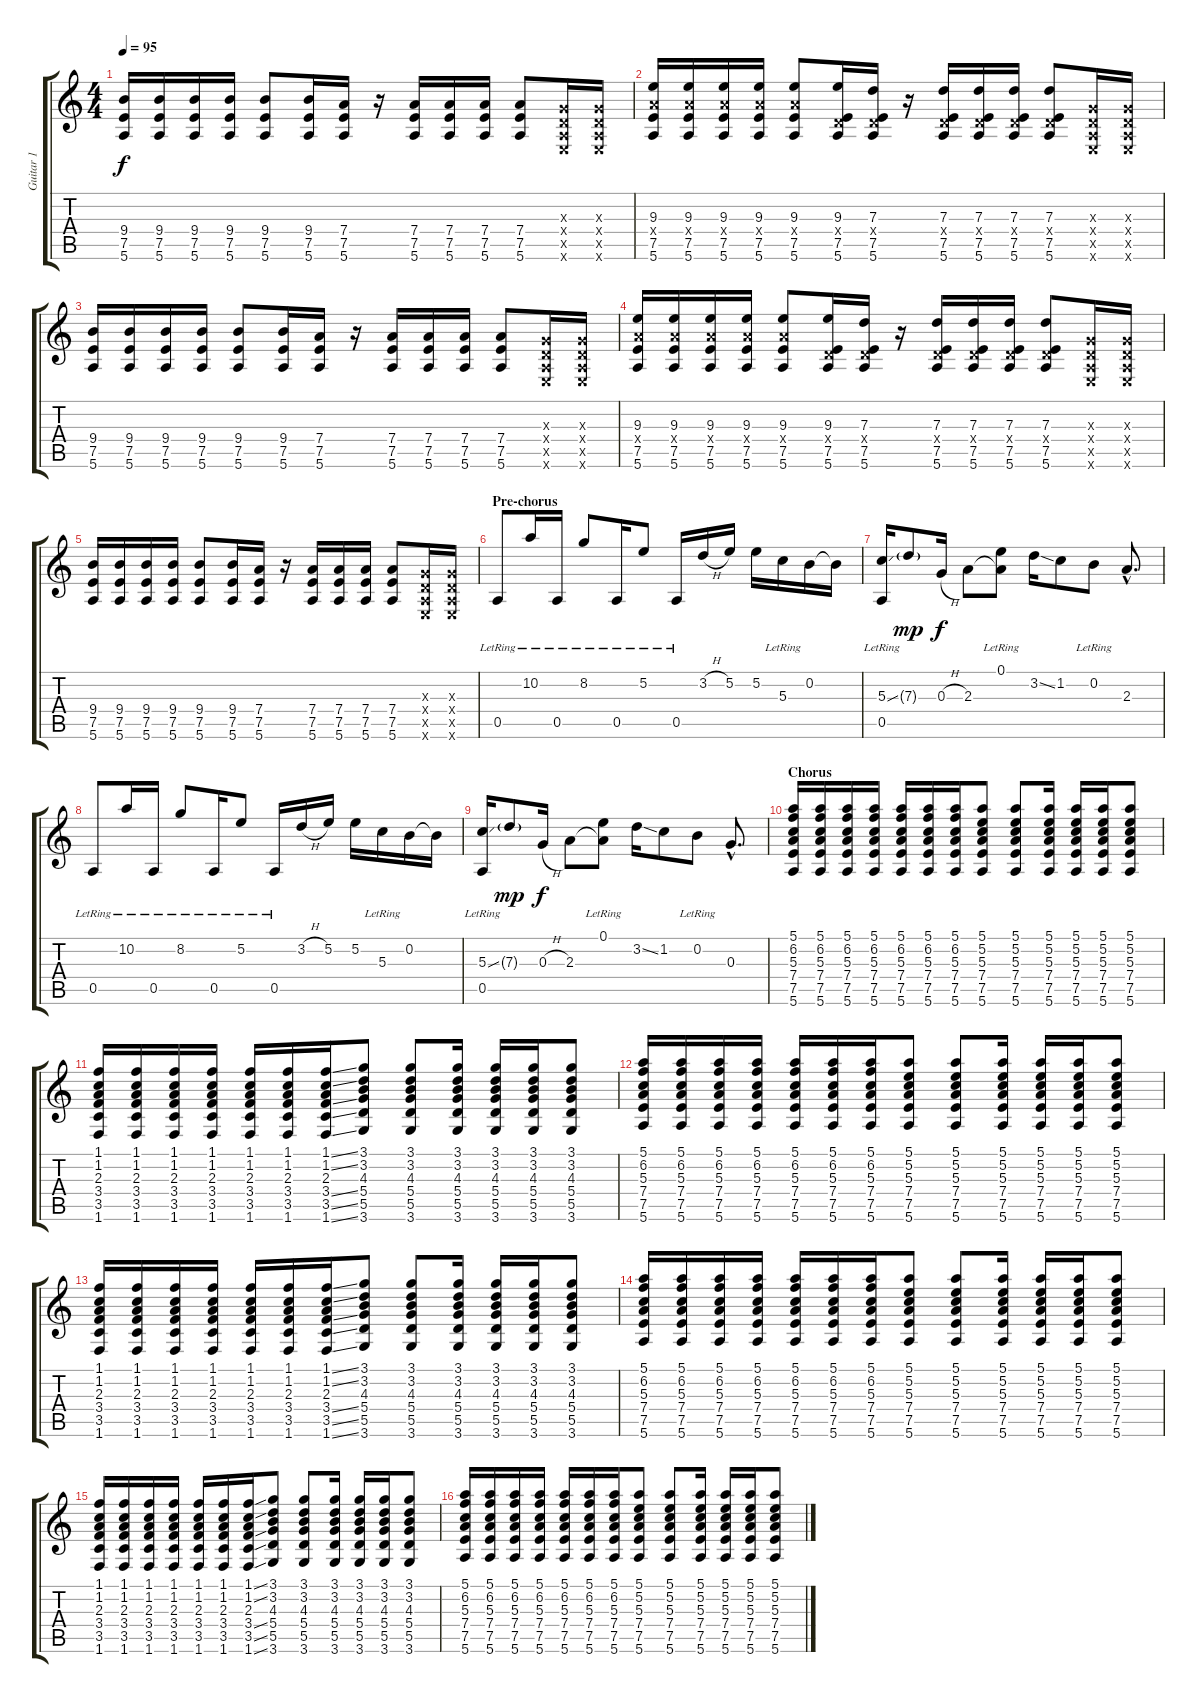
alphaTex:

\track ("Guitar 1" "Guitar 1") {instrument acousticguitarsteel}
\staff {score tabs}
\tuning (E4 B3 G3 D3 A2 E2) {hide}
\ts (4 4)
\tempo 95
\clef g2
\ks c
(9.4 7.5 5.6).16{dy f} (9.4 7.5 5.6).16 (9.4 7.5 5.6).16 (9.4 7.5 5.6).16 (9.4 7.5 5.6).8 (9.4 7.5 5.6).16 (7.4 7.5 5.6).16 r.16 (7.4 7.5 5.6).16 (7.4 7.5 5.6).16 (7.4 7.5 5.6).16 (7.4 7.5 5.6).8 (0.3{x} 0.4{x} 0.5{x} 0.6{x}).16 (0.3{x} 0.4{x} 0.5{x} 0.6{x}).16 |
(9.3 7.4{x} 7.5 5.6).16 (9.3 7.4{x} 7.5 5.6).16 (9.3 7.4{x} 7.5 5.6).16 (9.3 7.4{x} 7.5 5.6).16 (9.3 7.4{x} 7.5 5.6).8 (9.3 0.4{x} 7.5 5.6).16 (7.3 0.4{x} 7.5 5.6).16 r.16 (7.3 0.4{x} 7.5 5.6).16 (7.3 0.4{x} 7.5 5.6).16 (7.3 0.4{x} 7.5 5.6).16 (7.3 0.4{x} 7.5 5.6).8 (0.3{x} 0.4{x} 0.5{x} 0.6{x}).16 (0.3{x} 0.4{x} 0.5{x} 0.6{x}).16 |
(9.4 7.5 5.6).16 (9.4 7.5 5.6).16 (9.4 7.5 5.6).16 (9.4 7.5 5.6).16 (9.4 7.5 5.6).8 (9.4 7.5 5.6).16 (7.4 7.5 5.6).16 r.16 (7.4 7.5 5.6).16 (7.4 7.5 5.6).16 (7.4 7.5 5.6).16 (7.4 7.5 5.6).8 (0.3{x} 0.4{x} 0.5{x} 0.6{x}).16 (0.3{x} 0.4{x} 0.5{x} 0.6{x}).16 |
(9.3 7.4{x} 7.5 5.6).16 (9.3 7.4{x} 7.5 5.6).16 (9.3 7.4{x} 7.5 5.6).16 (9.3 7.4{x} 7.5 5.6).16 (9.3 7.4{x} 7.5 5.6).8 (9.3 0.4{x} 7.5 5.6).16 (7.3 0.4{x} 7.5 5.6).16 r.16 (7.3 0.4{x} 7.5 5.6).16 (7.3 0.4{x} 7.5 5.6).16 (7.3 0.4{x} 7.5 5.6).16 (7.3 0.4{x} 7.5 5.6).8 (0.3{x} 0.4{x} 0.5{x} 0.6{x}).16 (0.3{x} 0.4{x} 0.5{x} 0.6{x}).16 |
(9.4 7.5 5.6).16 (9.4 7.5 5.6).16 (9.4 7.5 5.6).16 (9.4 7.5 5.6).16 (9.4 7.5 5.6).8 (9.4 7.5 5.6).16 (7.4 7.5 5.6).16 r.16 (7.4 7.5 5.6).16 (7.4 7.5 5.6).16 (7.4 7.5 5.6).16 (7.4 7.5 5.6).8 (0.3{x} 0.4{x} 0.5{x} 0.6{x}).16 (0.3{x} 0.4{x} 0.5{x} 0.6{x}).16 |
\section ("" "Pre-chorus")
0.5{lr}.8{volume 16} 10.2{lr}.16 0.5{lr}.16 8.2{lr}.8 0.5{lr}.16 5.2{lr}.8 0.5{lr}.16 3.2{h}.16 5.2.16 5.2.16 5.3{lr}.16 0.2.16 0.2{t}.16 |
(5.3{ss} 0.5{lr}).16 7.3{g}.8{dy mp} 0.3{h}.16{dy f} 2.3.8 (0.1{lr} 2.3{t}).8 3.2{ss}.16 1.2.8 0.2{lr}.8 2.3{hac}.8{d} |
0.5{lr}.8 10.2{lr}.16 0.5{lr}.16 8.2{lr}.8 0.5{lr}.16 5.2{lr}.8 0.5{lr}.16 3.2{h}.16 5.2.16 5.2.16 5.3{lr}.16 0.2.16 0.2{t}.16 |
(5.3{ss} 0.5{lr}).16 7.3{g}.8{dy mp} 0.3{h}.16{dy f} 2.3.8 (0.1{lr} 2.3{t}).8 3.2{ss}.16 1.2.8 0.2{lr}.8 0.3{hac}.8{d} |
\section ("" "Chorus")
(5.1 6.2 5.3 7.4 7.5 5.6).16{volume 13} (5.1 6.2 5.3 7.4 7.5 5.6).16 (5.1 6.2 5.3 7.4 7.5 5.6).16 (5.1 6.2 5.3 7.4 7.5 5.6).16 (5.1 6.2 5.3 7.4 7.5 5.6).16 (5.1 6.2 5.3 7.4 7.5 5.6).16 (5.1 6.2 5.3 7.4 7.5 5.6).16 (5.1 5.2 5.3 7.4 7.5 5.6).8 (5.1 5.2 5.3 7.4 7.5 5.6).8 (5.1 5.2 5.3 7.4 7.5 5.6).16 (5.1 5.2 5.3 7.4 7.5 5.6).16 (5.1 5.2 5.3 7.4 7.5 5.6).16 (5.1 5.2 5.3 7.4 7.5 5.6).8 |
(1.1 1.2 2.3 3.4 3.5 1.6).16 (1.1 1.2 2.3 3.4 3.5 1.6).16 (1.1 1.2 2.3 3.4 3.5 1.6).16 (1.1 1.2 2.3 3.4 3.5 1.6).16 (1.1 1.2 2.3 3.4 3.5 1.6).16 (1.1 1.2 2.3 3.4 3.5 1.6).16 (1.1{ss} 1.2{ss} 2.3 3.4{ss} 3.5{ss} 1.6{ss}).16 (3.1 3.2 4.3 5.4 5.5 3.6).8 (3.1 3.2 4.3 5.4 5.5 3.6).8 (3.1 3.2 4.3 5.4 5.5 3.6).16 (3.1 3.2 4.3 5.4 5.5 3.6).16 (3.1 3.2 4.3 5.4 5.5 3.6).16 (3.1 3.2 4.3 5.4 5.5 3.6).8 |
(5.1 6.2 5.3 7.4 7.5 5.6).16 (5.1 6.2 5.3 7.4 7.5 5.6).16 (5.1 6.2 5.3 7.4 7.5 5.6).16 (5.1 6.2 5.3 7.4 7.5 5.6).16 (5.1 6.2 5.3 7.4 7.5 5.6).16 (5.1 6.2 5.3 7.4 7.5 5.6).16 (5.1 6.2 5.3 7.4 7.5 5.6).16 (5.1 5.2 5.3 7.4 7.5 5.6).8 (5.1 5.2 5.3 7.4 7.5 5.6).8 (5.1 5.2 5.3 7.4 7.5 5.6).16 (5.1 5.2 5.3 7.4 7.5 5.6).16 (5.1 5.2 5.3 7.4 7.5 5.6).16 (5.1 5.2 5.3 7.4 7.5 5.6).8 |
(1.1 1.2 2.3 3.4 3.5 1.6).16 (1.1 1.2 2.3 3.4 3.5 1.6).16 (1.1 1.2 2.3 3.4 3.5 1.6).16 (1.1 1.2 2.3 3.4 3.5 1.6).16 (1.1 1.2 2.3 3.4 3.5 1.6).16 (1.1 1.2 2.3 3.4 3.5 1.6).16 (1.1{ss} 1.2{ss} 2.3 3.4{ss} 3.5{ss} 1.6{ss}).16 (3.1 3.2 4.3 5.4 5.5 3.6).8 (3.1 3.2 4.3 5.4 5.5 3.6).8 (3.1 3.2 4.3 5.4 5.5 3.6).16 (3.1 3.2 4.3 5.4 5.5 3.6).16 (3.1 3.2 4.3 5.4 5.5 3.6).16 (3.1 3.2 4.3 5.4 5.5 3.6).8 |
(5.1 6.2 5.3 7.4 7.5 5.6).16 (5.1 6.2 5.3 7.4 7.5 5.6).16 (5.1 6.2 5.3 7.4 7.5 5.6).16 (5.1 6.2 5.3 7.4 7.5 5.6).16 (5.1 6.2 5.3 7.4 7.5 5.6).16 (5.1 6.2 5.3 7.4 7.5 5.6).16 (5.1 6.2 5.3 7.4 7.5 5.6).16 (5.1 5.2 5.3 7.4 7.5 5.6).8 (5.1 5.2 5.3 7.4 7.5 5.6).8 (5.1 5.2 5.3 7.4 7.5 5.6).16 (5.1 5.2 5.3 7.4 7.5 5.6).16 (5.1 5.2 5.3 7.4 7.5 5.6).16 (5.1 5.2 5.3 7.4 7.5 5.6).8 |
(1.1 1.2 2.3 3.4 3.5 1.6).16 (1.1 1.2 2.3 3.4 3.5 1.6).16 (1.1 1.2 2.3 3.4 3.5 1.6).16 (1.1 1.2 2.3 3.4 3.5 1.6).16 (1.1 1.2 2.3 3.4 3.5 1.6).16 (1.1 1.2 2.3 3.4 3.5 1.6).16 (1.1{ss} 1.2{ss} 2.3 3.4{ss} 3.5{ss} 1.6{ss}).16 (3.1 3.2 4.3 5.4 5.5 3.6).8 (3.1 3.2 4.3 5.4 5.5 3.6).8 (3.1 3.2 4.3 5.4 5.5 3.6).16 (3.1 3.2 4.3 5.4 5.5 3.6).16 (3.1 3.2 4.3 5.4 5.5 3.6).16 (3.1 3.2 4.3 5.4 5.5 3.6).8 |
(5.1 6.2 5.3 7.4 7.5 5.6).16 (5.1 6.2 5.3 7.4 7.5 5.6).16 (5.1 6.2 5.3 7.4 7.5 5.6).16 (5.1 6.2 5.3 7.4 7.5 5.6).16 (5.1 6.2 5.3 7.4 7.5 5.6).16 (5.1 6.2 5.3 7.4 7.5 5.6).16 (5.1 6.2 5.3 7.4 7.5 5.6).16 (5.1 5.2 5.3 7.4 7.5 5.6).8 (5.1 5.2 5.3 7.4 7.5 5.6).8 (5.1 5.2 5.3 7.4 7.5 5.6).16 (5.1 5.2 5.3 7.4 7.5 5.6).16 (5.1 5.2 5.3 7.4 7.5 5.6).16 (5.1 5.2 5.3 7.4 7.5 5.6).8
